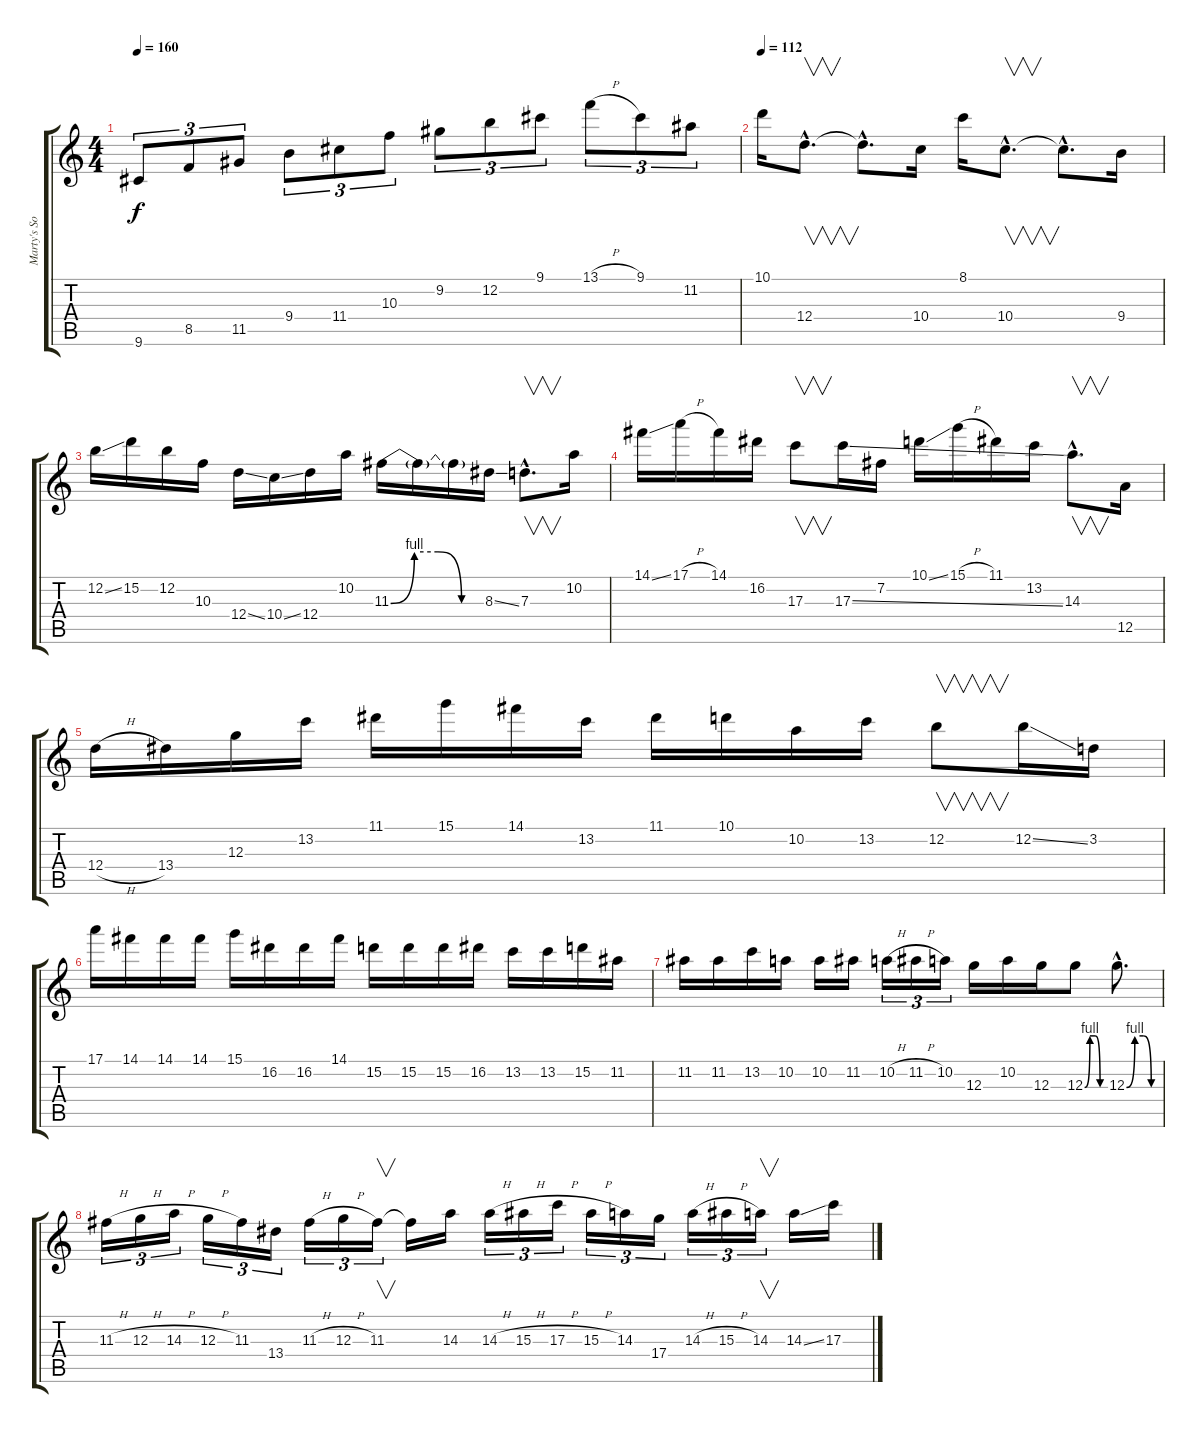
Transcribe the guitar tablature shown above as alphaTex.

\track ("Marty's Solo" "Marty's So") {instrument overdrivenguitar}
\staff {score tabs}
\tuning (E4 B3 G3 D3 A2 E2) {hide}
\ts (4 4)
\tempo 160
\clef g2
\ks c
9.6.8{tu (3 2) dy f} 8.5.8{tu (3 2)} 11.5.8{tu (3 2)} 9.4.8{tu (3 2)} 11.4.8{tu (3 2)} 10.3.8{tu (3 2)} 9.2.8{tu (3 2)} 12.2.8{tu (3 2)} 9.1.8{tu (3 2)} 13.1{h}.8{tu (3 2)} 9.1.8{tu (3 2)} 11.2.8{tu (3 2)} |
\tempo 112
10.1.16 12.4{hac}.8{v d} 12.4{hac t}.8{d} 10.4.16 8.1.16 10.4{hac}.8{v d} 10.4{hac t}.8{d} 9.4.16 |
12.2{ss}.16 15.2.16 12.2.16 10.3.16 12.4{ss}.16 10.4{ss}.16 12.4.16 10.2.16 11.3{be (custom 0 0 15 4 30 4 45 0 60 0)}.16 11.3{t}.16 11.3{t}.16 8.3{ss}.16 7.3{hac}.8{v d} 10.2.16 |
14.1{ss}.16 17.1{h}.16 14.1.16 16.2.16 17.3.8{v} 17.3{ss}.16 7.2.16 10.1{ss}.16 15.1{h}.16 11.1.16 13.2.16 14.3{hac}.8{v d} 12.5.16 |
12.4{h}.16 13.4.16 12.3.16 13.2.16 11.1.16 15.1.16 14.1.16 13.2.16 11.1.16 10.1.16 10.2.16 13.2.16 12.2.8{v} 12.2{ss}.16 3.2.16 |
17.1.16 14.1.16 14.1.16 14.1.16 15.1.16 16.2.16 16.2.16 14.1.16 15.2.16 15.2.16 15.2.16 16.2.16 13.2.16 13.2.16 15.2.16 11.2.16 |
11.2.16 11.2.16 13.2.16 10.2.16 10.2.16 11.2.16 10.2{h}.16{tu (3 2)} 11.2{h}.16{tu (3 2)} 10.2.16{tu (3 2)} 12.3.16 10.2.16 12.3.16 12.3{be (custom 0 0 15 4 30 4 45 0 60 0)}.8 12.3{be (custom 0 0 15 4 30 4 45 0 60 0) hac}.8{d} |
11.3{h}.16{tu (3 2)} 12.3{h}.16{tu (3 2)} 14.3{h}.16{tu (3 2)} 12.3{h}.16{tu (3 2)} 11.3.16{tu (3 2)} 13.4.16{tu (3 2)} 11.3{h}.16{tu (3 2)} 12.3{h}.16{tu (3 2)} 11.3.16{v tu (3 2)} 11.3{t}.16 14.3.16 14.3{h}.16{tu (3 2)} 15.3{h}.16{tu (3 2)} 17.3{h}.16{tu (3 2)} 15.3{h}.16{tu (3 2)} 14.3.16{tu (3 2)} 17.4.16{tu (3 2)} 14.3{h}.16{tu (3 2)} 15.3{h}.16{tu (3 2)} 14.3.16{v tu (3 2)} 14.3{ss}.16 17.3.16
